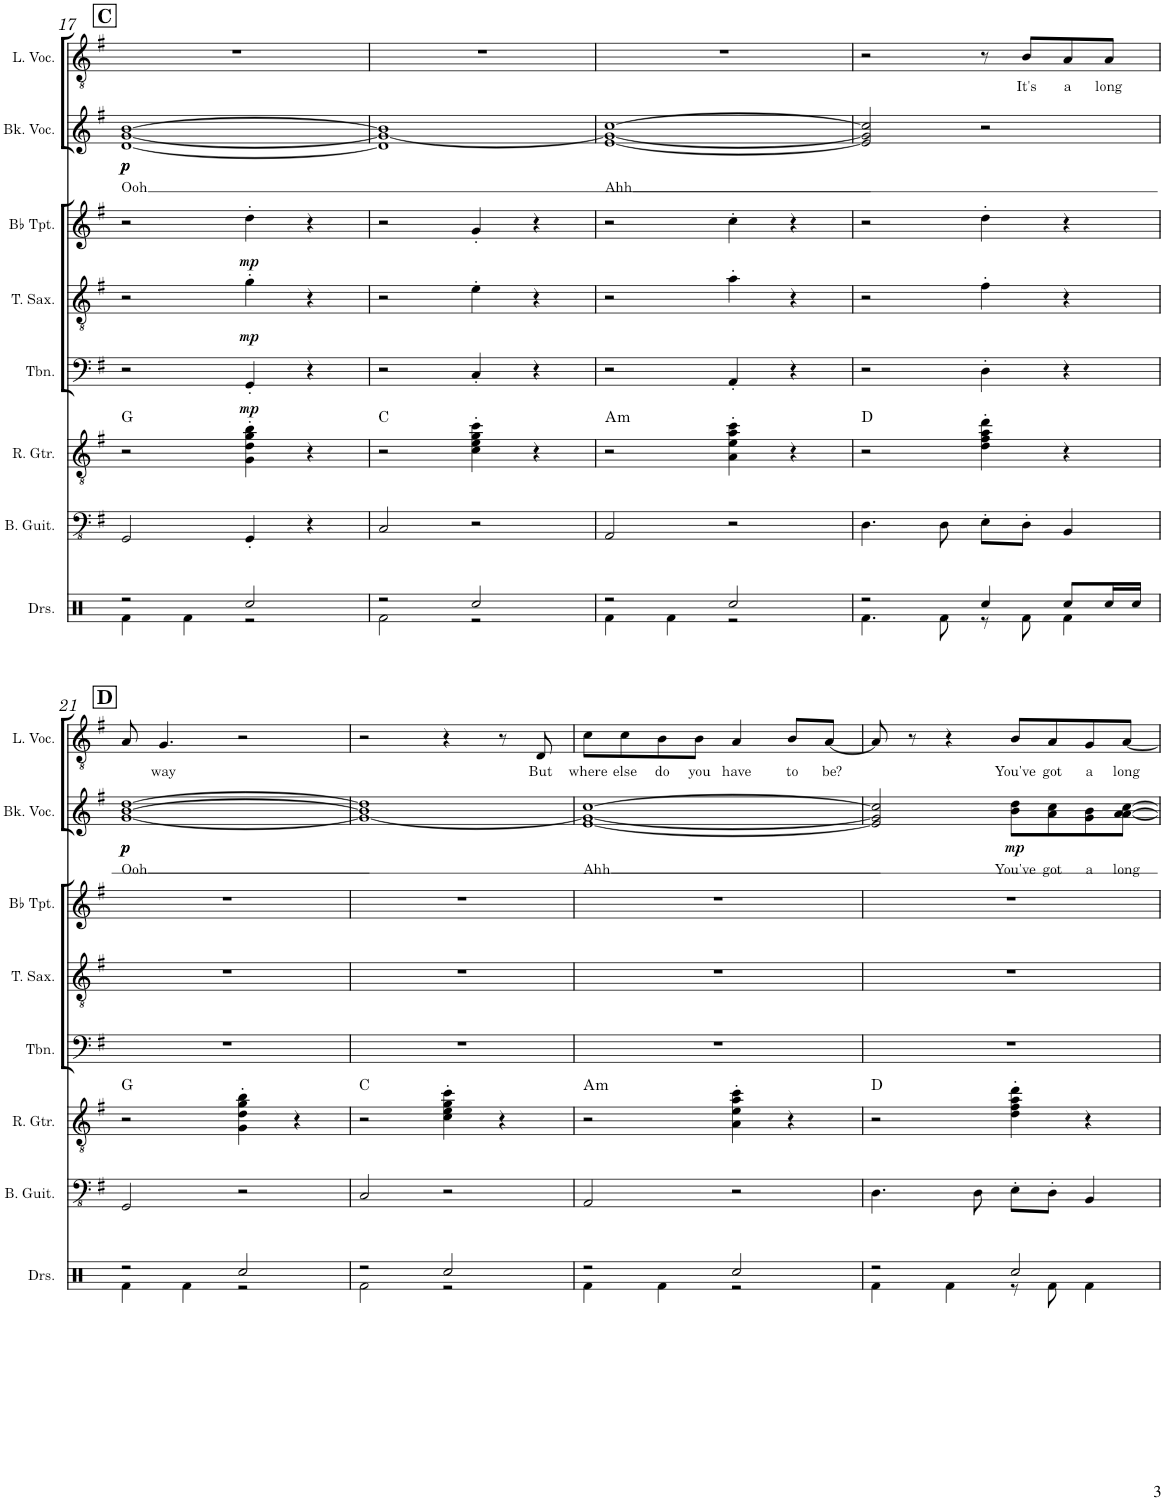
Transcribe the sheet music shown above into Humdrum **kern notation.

**kern	**kern	**kern	**harte	**kern	**dynam	**kern	**dynam	**kern	**dynam	**kern	**text	**dynam	**kern	**text
*part8	*part7	*part6	*part6	*part5	*part5	*part4	*part4	*part3	*part3	*part2	*part2	*part2	*part1	*part1
*staff8	*staff7	*staff6	*	*staff5	*staff5	*staff4	*staff4	*staff3	*staff3	*staff2	*staff2	*staff2	*staff1	*staff1
*I"Drumset	*I"Bass Guitar	*I"Rhythm Guitar	*	*I"Trombone	*	*I"Tenor Saxophone	*	*I"Bb Trumpet	*	*I"Backing Vocals	*	*	*I"Lead Vocals	*
*I'Drs.	*I'B. Guit.	*I'R. Gtr.	*	*I'Tbn.	*	*I'T. Sax.	*	*I'Bb Tpt.	*	*I'Bk. Voc.	*	*	*I'L. Voc.	*
!!LO:PB:g=z
*clefX	*clefFv4	*clefGv2	*	*clefF4	*	*clefGv2	*	*clefG2	*	*clefG2	*	*	*clefGv2	*
*	*	*	*	*	*	*ITrd8c14	*	*ITrd1c2	*	*	*	*	*	*
*k[]	*k[f#]	*k[f#]	*	*k[f#]	*	*k[f#]	*	*k[f#]	*	*k[f#]	*	*	*k[f#]	*
*M4/4	*M4/4	*M4/4	*	*M4/4	*	*M4/4	*	*M4/4	*	*M4/4	*	*	*M4/4	*
!!LO:REH:place=s1:a:B:cj:fs=14:t=C
=17	=17	=17	=17	=17	=17	=17	=17	=17	=17	=17	=17	=17	=17	=17
*^	*	*	*	*	*	*	*	*	*	*	*	*	*	*
!	!	!	!	!	!	!	!	!	!	!	!	!LO:LY:b	!LO:DY:b	!	!
!	!	!	!	!	!	!	!	!	!	!	!	!	!LO:DY:n=1:b	!	!
2r	4Rf\	2GGG/	2r	G:maj	2r	.	2r	.	2r	.	[1d [1g [1b	Ooh	p p	1r	.
.	4Rf\	.	.	.	.	.	.	.	.	.	.	.	.	.	.
!	!	!	!	!	!	!LO:DY:b	!	!LO:DY:b	!	!LO:DY:b	!	!	!	!	!
2Rcc/	2r	4GGG'/	4G\' 4d\' 4g\' 4b\'	.	4GG'/	mp	4g'\	mp	4dd'\	mp	.	.	.	.	.
.	.	4r	4r	.	4r	.	4r	.	4r	.	.	.	.	.	.
=18	=18	=18	=18	=18	=18	=18	=18	=18	=18	=18	=18	=18	=18	=18	=18
2r	2Rf\	2CC/	2r	C:maj	2r	.	2r	.	2r	.	1d] 1g_ 1b]	.	.	1r	.
2Rcc/	2r	2r	4c\' 4e\' 4g\' 4cc\'	.	4C'/	.	4e'\	.	4g'/	.	.	.	.	.	.
.	.	.	4r	.	4r	.	4r	.	4r	.	.	.	.	.	.
=19	=19	=19	=19	=19	=19	=19	=19	=19	=19	=19	=19	=19	=19	=19	=19
!	!	!	!	!LO:H:kt=m	!	!	!	!	!	!	!	!LO:LY:b	!	!	!
2r	4Rf\	2AAA/	2r	A:min	2r	.	2r	.	2r	.	[1e 1g_ [1cc	Ahh	.	1r	.
.	4Rf\	.	.	.	.	.	.	.	.	.	.	.	.	.	.
2Rcc/	2r	2r	4A\' 4e\' 4a\' 4cc\'	.	4AA'/	.	4a'\	.	4cc'\	.	.	.	.	.	.
.	.	.	4r	.	4r	.	4r	.	4r	.	.	.	.	.	.
=20	=20	=20	=20	=20	=20	=20	=20	=20	=20	=20	=20	=20	=20	=20	=20
2r	4.Rf\	4.DD\	2r	D:maj	2r	.	2r	.	2r	.	2e/] 2g/] 2cc/]	.	.	2r	.
.	8Rf\	8DD\	.	.	.	.	.	.	.	.	.	.	.	.	.
4Rcc/	8r	8EE'\L	4d\' 4f#\' 4a\' 4dd\'	.	4D'\	.	4f#'\	.	4dd'\	.	2r	.	.	8r	.
!	!	!	!	!	!	!	!	!	!	!	!	!	!	!	!LO:LY:b
.	8Rf\	8DD'\J	.	.	.	.	.	.	.	.	.	.	.	8B/L	It's
!	!	!	!	!	!	!	!	!	!	!	!	!	!	!	!LO:LY:b
8Rcc/L	4Rf\	4BBB/	4r	.	4r	.	4r	.	4r	.	.	.	.	8A/	a
!	!	!	!	!	!	!	!	!	!	!	!	!	!	!	!LO:LY:b
16Rcc/L	.	.	.	.	.	.	.	.	.	.	.	.	.	8A/J	long
16Rcc/JJ	.	.	.	.	.	.	.	.	.	.	.	.	.	.	.
!!LO:LB:g=z
!!LO:REH:place=s1:a:B:cj:fs=14:t=D
=21	=21	=21	=21	=21	=21	=21	=21	=21	=21	=21	=21	=21	=21	=21	=21
!	!	!	!	!	!	!	!	!	!	!	!	!LO:LY:b	!LO:DY:b	!	!
!	!	!	!	!	!	!	!	!	!	!	!	!	!LO:DY:n=1:b	!	!
2r	4Rf\	2GGG/	2r	G:maj	1r	.	1r	.	1r	.	[1g [1b [1dd	Ooh	p p	8A/	.
!	!	!	!	!	!	!	!	!	!	!	!	!	!	!	!LO:LY:b
.	.	.	.	.	.	.	.	.	.	.	.	.	.	4.G/	way
.	4Rf\	.	.	.	.	.	.	.	.	.	.	.	.	.	.
2Rcc/	2r	2r	4G\' 4d\' 4g\' 4b\'	.	.	.	.	.	.	.	.	.	.	2r	.
.	.	.	4r	.	.	.	.	.	.	.	.	.	.	.	.
=22	=22	=22	=22	=22	=22	=22	=22	=22	=22	=22	=22	=22	=22	=22	=22
2r	2Rf\	2CC/	2r	C:maj	1r	.	1r	.	1r	.	1g_ 1b] 1dd]	.	.	2r	.
2Rcc/	2r	2r	4c\' 4e\' 4g\' 4cc\'	.	.	.	.	.	.	.	.	.	.	4r	.
.	.	.	4r	.	.	.	.	.	.	.	.	.	.	8r	.
!	!	!	!	!	!	!	!	!	!	!	!	!	!	!	!LO:LY:b
.	.	.	.	.	.	.	.	.	.	.	.	.	.	8D/	But
=23	=23	=23	=23	=23	=23	=23	=23	=23	=23	=23	=23	=23	=23	=23	=23
!	!	!	!	!LO:H:kt=m	!	!	!	!	!	!	!	!LO:LY:b	!	!	!LO:LY:b
2r	4Rf\	2AAA/	2r	A:min	1r	.	1r	.	1r	.	[1e 1g_ [1cc	Ahh	.	8c\L	where
!	!	!	!	!	!	!	!	!	!	!	!	!	!	!	!LO:LY:b
.	.	.	.	.	.	.	.	.	.	.	.	.	.	8c\	else
!	!	!	!	!	!	!	!	!	!	!	!	!	!	!	!LO:LY:b
.	4Rf\	.	.	.	.	.	.	.	.	.	.	.	.	8B\	do
!	!	!	!	!	!	!	!	!	!	!	!	!	!	!	!LO:LY:b
.	.	.	.	.	.	.	.	.	.	.	.	.	.	8B\J	you
!	!	!	!	!	!	!	!	!	!	!	!	!	!	!	!LO:LY:b
2Rcc/	2r	2r	4A\' 4e\' 4a\' 4cc\'	.	.	.	.	.	.	.	.	.	.	4A/	have
!	!	!	!	!	!	!	!	!	!	!	!	!	!	!	!LO:LY:b
.	.	.	4r	.	.	.	.	.	.	.	.	.	.	8B/L	to
!	!	!	!	!	!	!	!	!	!	!	!	!	!	!	!LO:LY:b
.	.	.	.	.	.	.	.	.	.	.	.	.	.	[8A/J	be?
=24	=24	=24	=24	=24	=24	=24	=24	=24	=24	=24	=24	=24	=24	=24	=24
2r	4Rf\	4.DD\	2r	D:maj	1r	.	1r	.	1r	.	2e/] 2g/] 2cc/]	.	.	8A/]	.
.	.	.	.	.	.	.	.	.	.	.	.	.	.	8r	.
.	4Rf\	.	.	.	.	.	.	.	.	.	.	.	.	4r	.
.	.	8DD\	.	.	.	.	.	.	.	.	.	.	.	.	.
!	!	!	!	!	!	!	!	!	!	!	!	!LO:LY:b	!LO:DY:b	!	!LO:LY:b
2Rcc/	8r	8EE'\L	4d\' 4f#\' 4a\' 4dd\'	.	.	.	.	.	.	.	8b\ 8dd\L	You've	mp	8B/L	You've
!	!	!	!	!	!	!	!	!	!	!	!	!LO:LY:b	!	!	!LO:LY:b
.	8Rf\	8DD'\J	.	.	.	.	.	.	.	.	8a\ 8cc\	got	.	8A/	got
!	!	!	!	!	!	!	!	!	!	!	!	!LO:LY:b	!	!	!LO:LY:b
.	4Rf\	4BBB/	4r	.	.	.	.	.	.	.	8g\ 8b\	a	.	8G/	a
!	!	!	!	!	!	!	!	!	!	!	!	!LO:LY:b	!	!	!LO:LY:b
.	.	.	.	.	.	.	.	.	.	.	[8a\ [8a\ [8cc\J	long	.	[8A/J	long
*v	*v	*	*	*	*	*	*	*	*	*	*	*	*	*	*
=	=	=	=	=	=	=	=	=	=	=	=	=	=	=
*-	*-	*-	*-	*-	*-	*-	*-	*-	*-	*-	*-	*-	*-	*-
